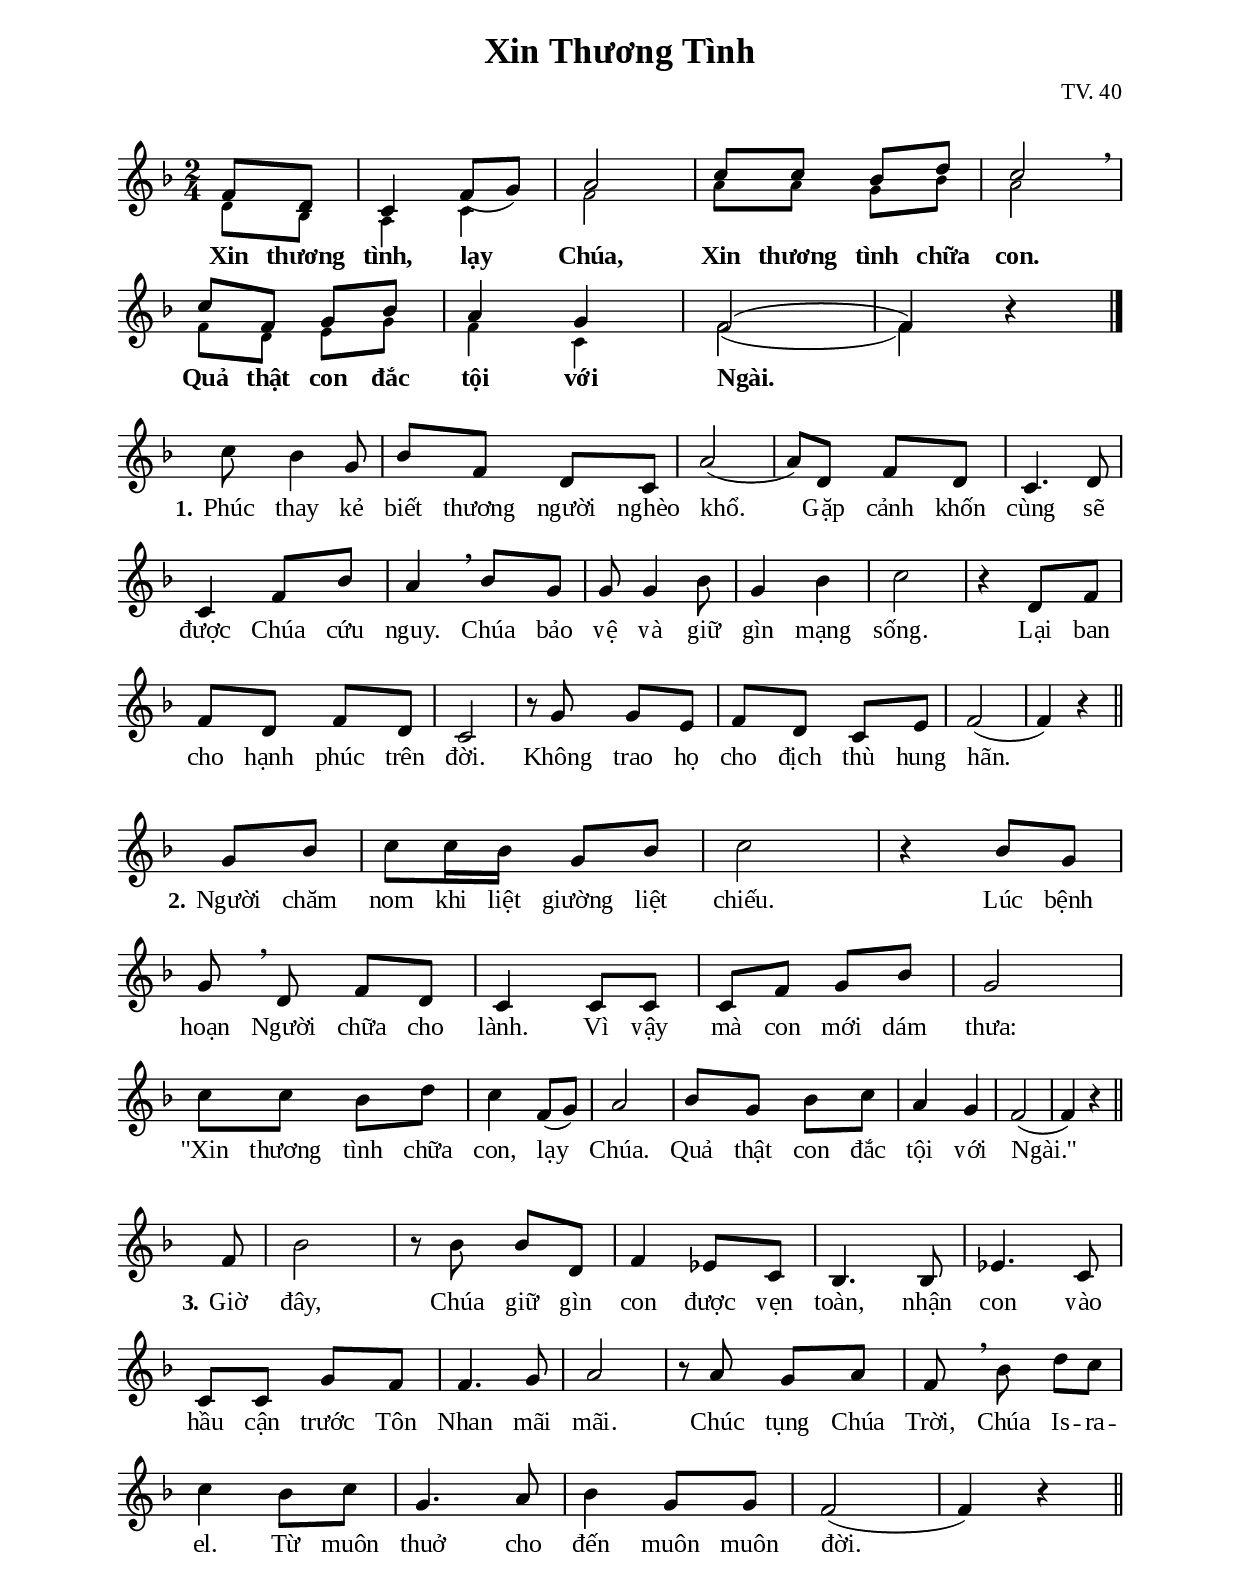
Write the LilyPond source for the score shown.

% Cài đặt chung
\version "2.20.0"
\include "english.ly"

\header {
  title = "Xin Thương Tình"
  composer = "TV. 40"
  arranger = " "
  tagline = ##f
}

global = {
  \key f \major
  \time 2/4
}

\paper {
  #(set-paper-size "a4")
  top-margin = 20\mm
  bottom-margin = 15\mm
  left-margin = 20\mm
  right-margin = 20\mm
  indent = #0
  #(define fonts
	 (make-pango-font-tree "Liberation Serif"
	 		       "Liberation Serif"
			       "Liberation Serif"
			       (/ 20 20)))
}

% Nhạc điệp khúc
nhacDiepKhucSop = \relative c' {
  \override Lyrics.LyricSpace.minimum-distance = #1.7
  \override Score.BarNumber.break-visibility = ##(#f #f #f)
  \partial 4 f8 d |
  c4 f8 _(g) |
  a2 |
  c8 c bf d |
  c2 \breathe |
  c8 f, g bf |
  a4 g |
  f2 ( |
  f4) r \bar "|."
}

nhacDiepKhucBass = \relative c' {
  \override Lyrics.LyricSpace.minimum-distance = #1.7
  \override Score.BarNumber.break-visibility = ##(#f #f #f)
  \override NoteHead.font-size = #-2
  \partial 4 d8 bf |
  a4 c |
  f2 |
  a8 a g bf |
  a2 |
  f8 d e g |
  f4 c |
  f2 ( |
  f4) r
}

% Nhạc phiên khúc
nhacPhienKhucMot = \relative c'' {
  \override Lyrics.LyricSpace.minimum-distance = #2.0
  \override Score.BarNumber.break-visibility = ##(#f #f #f)
  c8 bf4 g8 |
  bf f d c |
  a'2 ( |
  a8) d, f d |
  c4. d8 |
  c4 f8 bf |
  a4 \breathe bf8 g |
  g g4 bf8 |
  g4 bf |
  c2 |
  r4 d,8 f |
  f d f d |
  c2 |
  r8 g' g e |
  f d c e |
  f2 ( 
  f4) r \bar "||"
}

nhacPhienKhucHai = \relative c'' {
  \override Lyrics.LyricSpace.minimum-distance = #2.0
  \override Score.BarNumber.break-visibility = ##(#f #f #f)
  \partial 4 g8 bf |
  c c16 bf g8 bf |
  c2 |
  r4 bf8 g |
  g \breathe d f d |
  c4 c8 c |
  c f g bf |
  g2 |
  c8 c bf d |
  c4 f,8 (g) 
  a2 |
  bf8 g bf c |
  a4 g |
  f2 ( |
  f4) r \bar "||"
}

nhacPhienKhucBa = \relative c' {
  \override Lyrics.LyricSpace.minimum-distance = #2.0
  \override Score.BarNumber.break-visibility = ##(#f #f #f)
  \partial 8 f8 |
  bf2 |
  r8 bf8 bf d, |
  f4 ef8 c |
  bf4. bf8 |
  ef4. c8 |
  c c g' f |
  f4. g8 |
  a2 |
  r8 a g a |
  f8 \breathe bf d c |
  c4 bf8 c |
  g4. a8 |
  bf4 g8 g |
  f2 ( |
  f4) r \bar "||"
}

% Lời điệp khúc
loiDiepKhuc = \lyricmode {
  \override Lyrics.LyricText.font-series = #'bold
  Xin thương tình, lạy Chúa,
  Xin thương tình chữa con.
  Quả thật con đắc tội với Ngài.
}

% Lời phiên khúc
loiPhienKhucMot = \lyricmode {
  \set stanza = #"1."
  Phúc thay kẻ biết thương người nghèo khổ.
  Gặp cảnh khốn cùng sẽ được Chúa cứu nguy.
  Chúa bảo vệ và giữ gìn mạng sống.
  Lại ban cho hạnh phúc trên đời.
  Không trao họ cho địch thù hung hãn.
}

loiPhienKhucHai = \lyricmode {
  \set stanza = #"2."
  Người chăm nom khi liệt giường liệt chiếu.
  Lúc bệnh hoạn Người chữa cho lành.
  Vì vậy mà con mới dám thưa:
  ''Xin thương tình chữa con, lạy Chúa.
  Quả thật con đắc tội với Ngài.''
}

loiPhienKhucBa = \lyricmode {
  \set stanza = #"3."
  Giờ đây, Chúa giữ gìn con được vẹn toàn,
  nhận con vào hầu cận trước Tôn Nhan mãi mãi.
  Chúc tụng Chúa Trời,
  Chúa Is -- ra -- el.
  Từ muôn thuở cho đến muôn muôn đời.
}


% Dàn trang
\score {
  \new ChoirStaff <<
    \new Staff = chorus \with {
        \consists "Merge_rests_engraver"
      }
      <<
      \new Voice = "sopranos" {
        \voiceOne \global \stemUp \nhacDiepKhucSop
      }
      \new Voice = "basses" {
        \voiceTwo \global \stemDown \nhacDiepKhucBass
      }
    >>
    \new Lyrics = basses
    \context Lyrics = basses \lyricsto sopranos \loiDiepKhuc
  >>
}

\score {
  \new ChoirStaff <<
    \new Staff = verses <<
      \override Staff.TimeSignature.transparent = ##t
      \new Voice = "verse" {
        \global \stemNeutral \nhacPhienKhucMot
      }
    >>
    \new Lyrics \lyricsto verse \loiPhienKhucMot
  >>
}

\score {
  \new ChoirStaff <<
    \new Staff = verses <<
      \override Staff.TimeSignature.transparent = ##t
      \new Voice = "verse" {
        \global \stemNeutral \nhacPhienKhucHai
      }
    >>
    \new Lyrics \lyricsto verse \loiPhienKhucHai
  >>
}

\score {
  \new ChoirStaff <<
    \new Staff = verses <<
      \override Staff.TimeSignature.transparent = ##t
      \new Voice = "verse" {
        \global \stemNeutral \nhacPhienKhucBa
      }
    >>
    \new Lyrics \lyricsto verse \loiPhienKhucBa
  >>
}
